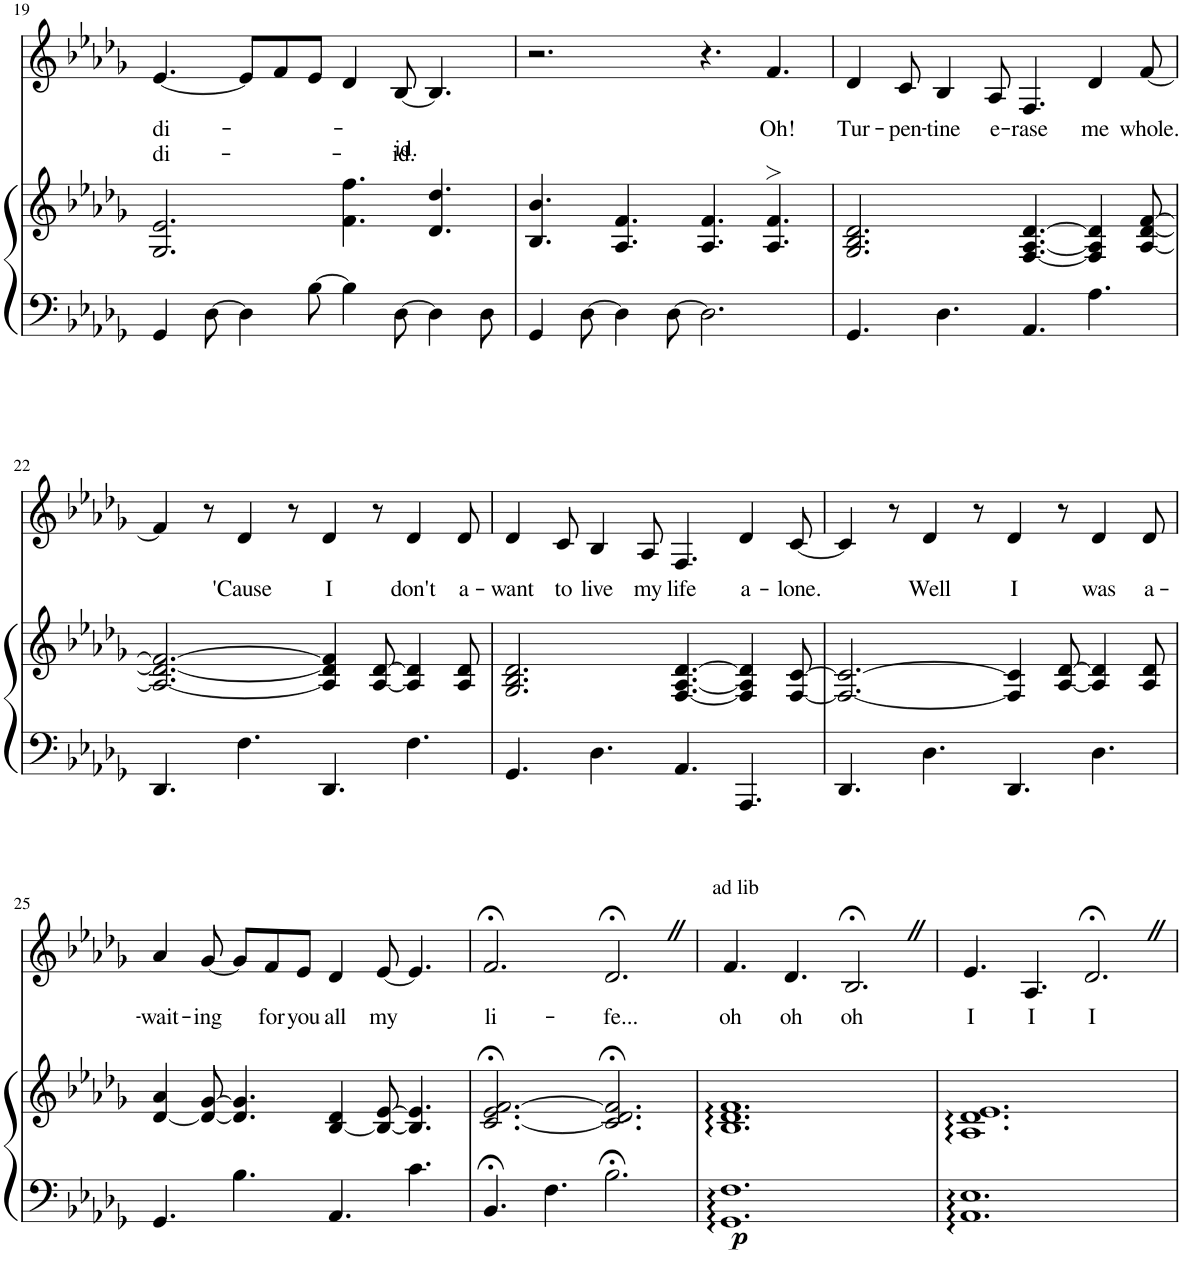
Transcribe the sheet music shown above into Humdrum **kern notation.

**kern	**kern	**dynam	**kern	**text	**text
*part2	*part2	*part2	*part1	*part1	*part1
*staff3	*staff2	*staff2/3	*staff1	*staff1	*staff1
*I"Piano	*	*	*I"Voice	*	*
*I'Pno	*	*	*	*	*
!!LO:PB:g=z
*clefF4	*clefG2	*	*clefG2	*	*
*k[b-e-a-d-g-]	*k[b-e-a-d-g-]	*	*k[b-e-a-d-g-]	*	*
*M12/8	*M12/8	*	*M12/8	*	*
=19	=19	=19	=19	=19	=19
!	!	!	!	!LO:LY:b	!LO:LY:b
4GG-/	2.G-/ 2.e-/	.	[4.e-/	di-	di-
[8D-\	.	.	.	.	.
4D-\]	.	.	8e-/L]	.	.
.	.	.	8f/	.	.
[8B-\	.	.	8e-/J	.	.
4B-\]	4.f\ 4.ff\	.	4d-/	.	.
!	!	!	!	!LO:LY:b	!LO:LY:b
[8D-\	.	.	[8B-/	-id.	-id.
4D-\]	4.d-/ 4.dd-/	.	4.B-/]	.	.
8D-\	.	.	.	.	.
=20	=20	=20	=20	=20	=20
4GG-/	4.B-/ 4.b-/	.	2.r	.	.
[8D-\	.	.	.	.	.
4D-\]	4.A-/ 4.f/	.	.	.	.
[8D-\	.	.	.	.	.
2.D-\]	4.A-/ 4.f/	.	4.r	.	.
!	!	!	!	!LO:LY:b	!
.	4.A-/> 4.f/>	.	4.f/	Oh!	.
=21	=21	=21	=21	=21	=21
!	!	!	!	!LO:LY:b	!
4.GG-/	2.G-/ 2.B-/ 2.d-/	.	4d-/	Tur-	.
!	!	!	!	!LO:LY:b	!
.	.	.	8c/	-pen-	.
!	!	!	!	!LO:LY:b	!
4.D-\	.	.	4B-/	-tine	.
!	!	!	!	!LO:LY:b	!
.	.	.	8A-/	e-	.
!	!	!	!	!LO:LY:b	!
4.AA-/	[4.F/ [4.A-/ [4.d-/	.	4.F/	-rase	.
!	!	!	!	!LO:LY:b	!
4.A-\	4F/] 4A-/] 4d-/]	.	4d-/	me	.
!	!	!	!	!LO:LY:b	!
.	[8A-/ [8d-/ [8f/	.	[8f/	whole.	.
!!LO:LB:g=z
=22	=22	=22	=22	=22	=22
4.DD-/	2.A-/_ 2.d-/_ 2.f/_	.	4f/]	.	.
.	.	.	8r	.	.
!	!	!	!	!LO:LY:b	!
4.F\	.	.	4d-/	'Cause	.
.	.	.	8r	.	.
!	!	!	!	!LO:LY:b	!
4.DD-/	4A-/] 4d-/] 4f/]	.	4d-/	I	.
.	[8A-/ [8d-/	.	8r	.	.
!	!	!	!	!LO:LY:b	!
4.F\	4A-/] 4d-/]	.	4d-/	don't	.
!	!	!	!	!LO:LY:b	!
.	8A-/ 8d-/	.	8d-/	a-	.
=23	=23	=23	=23	=23	=23
!	!	!	!	!LO:LY:b	!
4.GG-/	2.G-/ 2.B-/ 2.d-/	.	4d-/	-want	.
!	!	!	!	!LO:LY:b	!
.	.	.	8c/	to	.
!	!	!	!	!LO:LY:b	!
4.D-\	.	.	4B-/	live	.
!	!	!	!	!LO:LY:b	!
.	.	.	8A-/	my	.
!	!	!	!	!LO:LY:b	!
4.AA-/	[4.F/ [4.A-/ [4.d-/	.	4.F/	life	.
!	!	!	!	!LO:LY:b	!
4.AAA-/	4F/] 4A-/] 4d-/]	.	4d-/	a-	.
!	!	!	!	!LO:LY:b	!
.	[8F/ [8c/	.	[8c/	-lone.	.
=24	=24	=24	=24	=24	=24
4.DD-/	2.F/_ 2.c/_	.	4c/]	.	.
.	.	.	8r	.	.
!	!	!	!	!LO:LY:b	!
4.D-\	.	.	4d-/	Well	.
.	.	.	8r	.	.
!	!	!	!	!LO:LY:b	!
4.DD-/	4F/] 4c/]	.	4d-/	I	.
.	[8A-/ [8d-/	.	8r	.	.
!	!	!	!	!LO:LY:b	!
4.D-\	4A-/] 4d-/]	.	4d-/	was	.
!	!	!	!	!LO:LY:b	!
.	8A-/ 8d-/	.	8d-/	a-	.
!!LO:LB:g=z
=25	=25	=25	=25	=25	=25
!	!	!	!	!LO:LY:b	!
4.GG-/	[4d-/ 4a-/	.	4a-/	-wait-	.
!	!	!	!	!LO:LY:b	!
.	8d-/_ [8g-/	.	[8g-/	-ing	.
4.B-\	4.d-/] 4.g-/]	.	8g-/L]	.	.
!	!	!	!	!LO:LY:b	!
.	.	.	8f/	for	.
!	!	!	!	!LO:LY:b	!
.	.	.	8e-/J	you	.
!	!	!	!	!LO:LY:b	!
4.AA-/	[4B-/ 4d-/	.	4d-/	all	.
!	!	!	!	!LO:LY:b	!
.	8B-/_ [8e-/	.	[8e-/	my	.
4.c\	4.B-/] 4.e-/]	.	4.e-/]	.	.
=26	=26	=26	=26	=26	=26
!	!	!	!	!LO:LY:b	!
4.BB-;</	[2.c/;< 2.e-/;< [2.f/;<	.	2.f;</	li-	.
4.F\	.	.	.	.	.
!	!	!	!	!LO:LY:b	!
2.B-;<\	2.c/];< 2.d-/;< 2.f/];<	.	2.d-;<Z/	-fe...	.
=27	=27	=27	=27	=27	=27
!	!	!	!LO:TX:a:t=ad lib	!	!
!	!	!LO:DY:b=2	!	!LO:LY:b	!
1.GG-:: 1.F::	1.B-:: 1.d-:: 1.f::	p	4.f/	oh	.
!	!	!	!	!LO:LY:b	!
.	.	.	4.d-/	oh	.
!	!	!	!	!LO:LY:b	!
.	.	.	2.B-;<Z/	oh	.
=28	=28	=28	=28	=28	=28
!	!	!	!	!LO:LY:b	!
1.AA-:: 1.E-::	1.A-:: 1.d-:: 1.e-::	.	4.e-/	I	.
!	!	!	!	!LO:LY:b	!
.	.	.	4.A-/	I	.
!	!	!	!	!LO:LY:b	!
.	.	.	2.d-;<Z/	I	.
=	=	=	=	=	=
*-	*-	*-	*-	*-	*-
